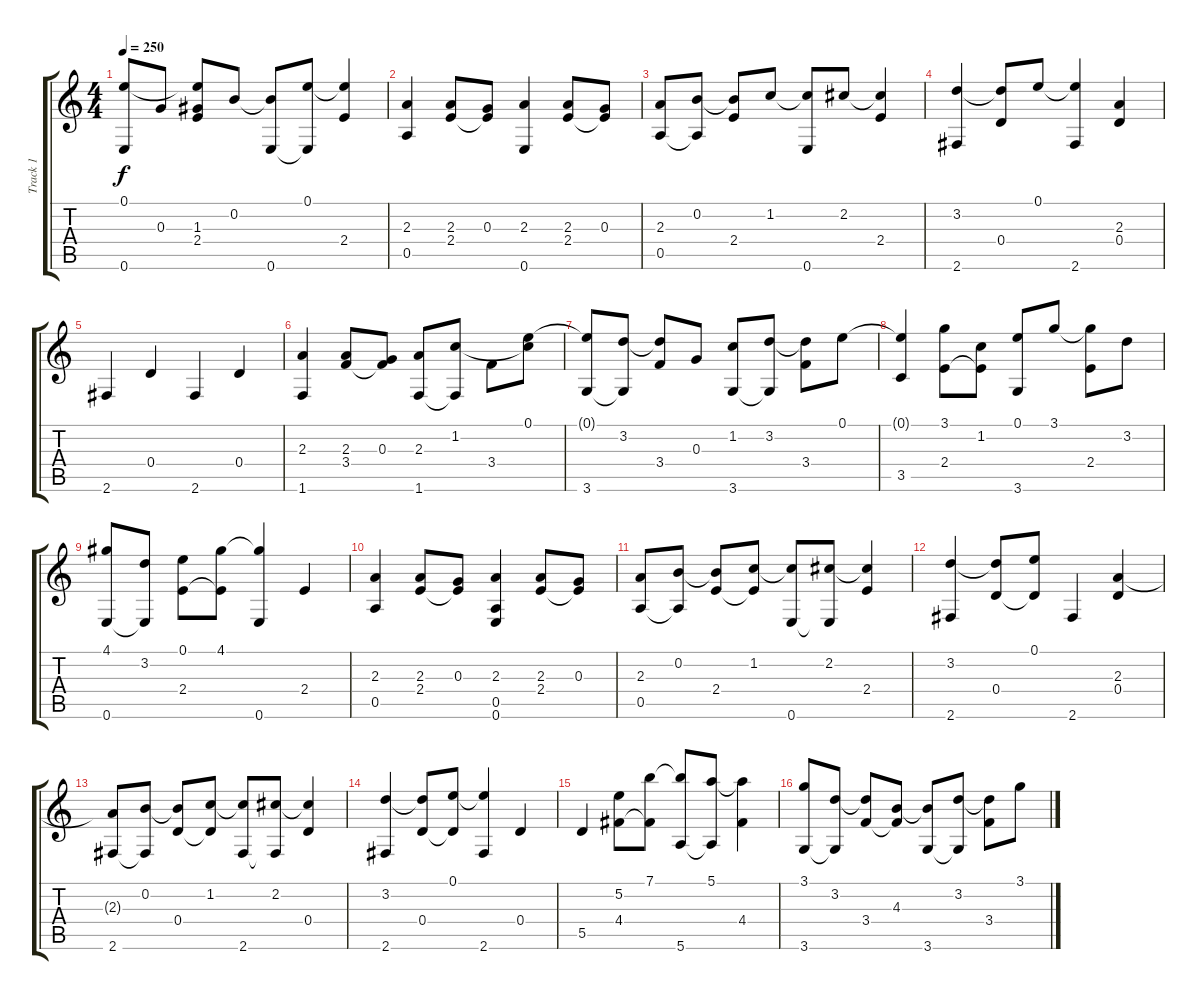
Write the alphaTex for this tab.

\track ("Track 1" "Track 1") {instrument acousticguitarsteel}
\staff {score tabs}
\tuning (E4 B3 G3 D3 A2 E2) {hide}
\ts (4 4)
\tempo 250
\clef g2
\ks c
(0.1 0.6).8{dy f} 0.3.8 (0.1{t} 1.3 2.4).8 0.2.8 (0.2{t} 0.6).8 (0.1 0.6{t}).8 (0.1{t} 2.4).4 |
(2.3 0.5).4 (2.3 2.4).8 (0.3 2.4{t}).8 (2.3 0.6).4 (2.3 2.4).8 (0.3 2.4{t}).8 |
(2.3 0.5).8 (0.2 0.5{t}).8 (0.2{t} 2.4).8 1.2.8 (1.2{t} 0.6).8 2.2.8 (2.2{t} 2.4).4 |
(3.2 2.6).4 (3.2{t} 0.4).8 0.1.8 (0.1{t} 2.6).4 (2.3 0.4).4 |
2.6.4 0.4.4 2.6.4 0.4.4 |
(2.3 1.6).4 (2.3 3.4).8 (0.3 3.4{t}).8 (2.3 1.6).8 (1.2 1.6{t}).8 3.4.8 (0.1 1.2{t}).8 |
(0.1{t} 3.6).8 (3.2 3.6{t}).8 (3.2{t} 3.4).8 0.3.8 (1.2 3.6).8 (3.2 3.6{t}).8 (3.2{t} 3.4).8 0.1.8 |
(0.1{t} 3.5).4 (3.1 2.4).8 (1.2 2.4{t}).8 (0.1 3.6).8 3.1.8 (3.1{t} 2.4).8 3.2.8 |
(4.1 0.6).8 (3.2 0.6{t}).8 (0.1 2.4).8 (4.1 2.4{t}).8 (4.1{t} 0.6).4 2.4.4 |
(2.3 0.5).4 (2.3 2.4).8 (0.3 2.4{t}).8 (2.3 0.5 0.6).4 (2.3 2.4).8 (0.3 2.4{t}).8 |
(2.3 0.5).8 (0.2 0.5{t}).8 (0.2{t} 2.4).8 (1.2 2.4{t}).8 (1.2{t} 0.6).8 (2.2 0.6{t}).8 (2.2{t} 2.4).4 |
(3.2 2.6).4 (3.2{t} 0.4).8 (0.1 0.4{t}).8 2.6.4 (2.3 0.4).4 |
(2.3{t} 2.6).8 (0.2 2.6{t}).8 (0.2{t} 0.4).8 (1.2 0.4{t}).8 (1.2{t} 2.6).8 (2.2 2.6{t}).8 (2.2{t} 0.4).4 |
(3.2 2.6).4 (3.2{t} 0.4).8 (0.1 0.4{t}).8 (0.1{t} 2.6).4 0.4.4 |
5.5.4 (5.2 4.4).8 (7.1 4.4{t}).8 (7.1{t} 5.6).8 (5.1 5.6{t}).8 (5.1{t} 4.4).4 |
(3.1 3.6).8 (3.2 3.6{t}).8 (3.2{t} 3.4).8 (4.3 3.4{t}).8 (4.3{t} 3.6).8 (3.2 3.6{t}).8 (3.2{t} 3.4).8 3.1.8
